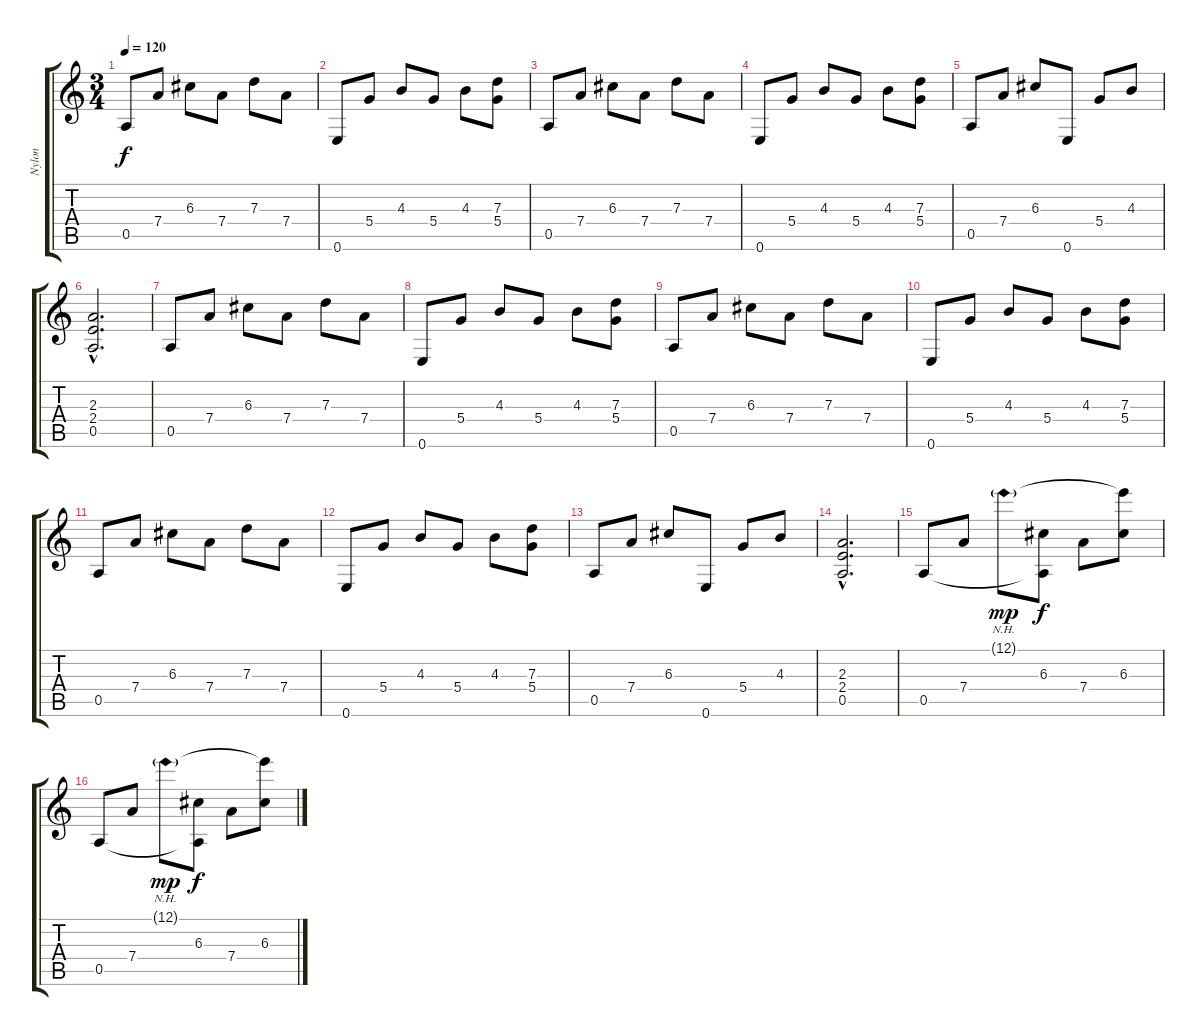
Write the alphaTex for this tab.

\track ("Nylon" "Nylon") {instrument acousticguitarnylon}
\staff {score tabs}
\tuning (E4 B3 G3 D3 A2 E2) {hide}
\ts (3 4)
\tempo 120
\clef g2
\ks c
0.5.8{dy f} 7.4.8 6.3.8 7.4.8 7.3.8 7.4.8 |
0.6.8 5.4.8 4.3.8 5.4.8 4.3.8 (7.3 5.4).8 |
0.5.8 7.4.8 6.3.8 7.4.8 7.3.8 7.4.8 |
0.6.8 5.4.8 4.3.8 5.4.8 4.3.8 (7.3 5.4).8 |
0.5.8 7.4.8 6.3.8 0.6.8 5.4.8 4.3.8 |
(2.3{hac} 2.4{hac} 0.5{hac}).2{d} |
0.5.8 7.4.8 6.3.8 7.4.8 7.3.8 7.4.8 |
0.6.8 5.4.8 4.3.8 5.4.8 4.3.8 (7.3 5.4).8 |
0.5.8 7.4.8 6.3.8 7.4.8 7.3.8 7.4.8 |
0.6.8 5.4.8 4.3.8 5.4.8 4.3.8 (7.3 5.4).8 |
0.5.8 7.4.8 6.3.8 7.4.8 7.3.8 7.4.8 |
0.6.8 5.4.8 4.3.8 5.4.8 4.3.8 (7.3 5.4).8 |
0.5.8 7.4.8 6.3.8 0.6.8 5.4.8 4.3.8 |
(2.3{hac} 2.4{hac} 0.5{hac}).2{d} |
0.5.8 7.4.8 12.1{nh g}.8{dy mp} (6.3 0.5{t}).8{dy f} 7.4.8 (12.1{t} 6.3).8 |
0.5.8 7.4.8 12.1{nh g}.8{dy mp} (6.3 0.5{t}).8{dy f} 7.4.8 (12.1{t} 6.3).8
